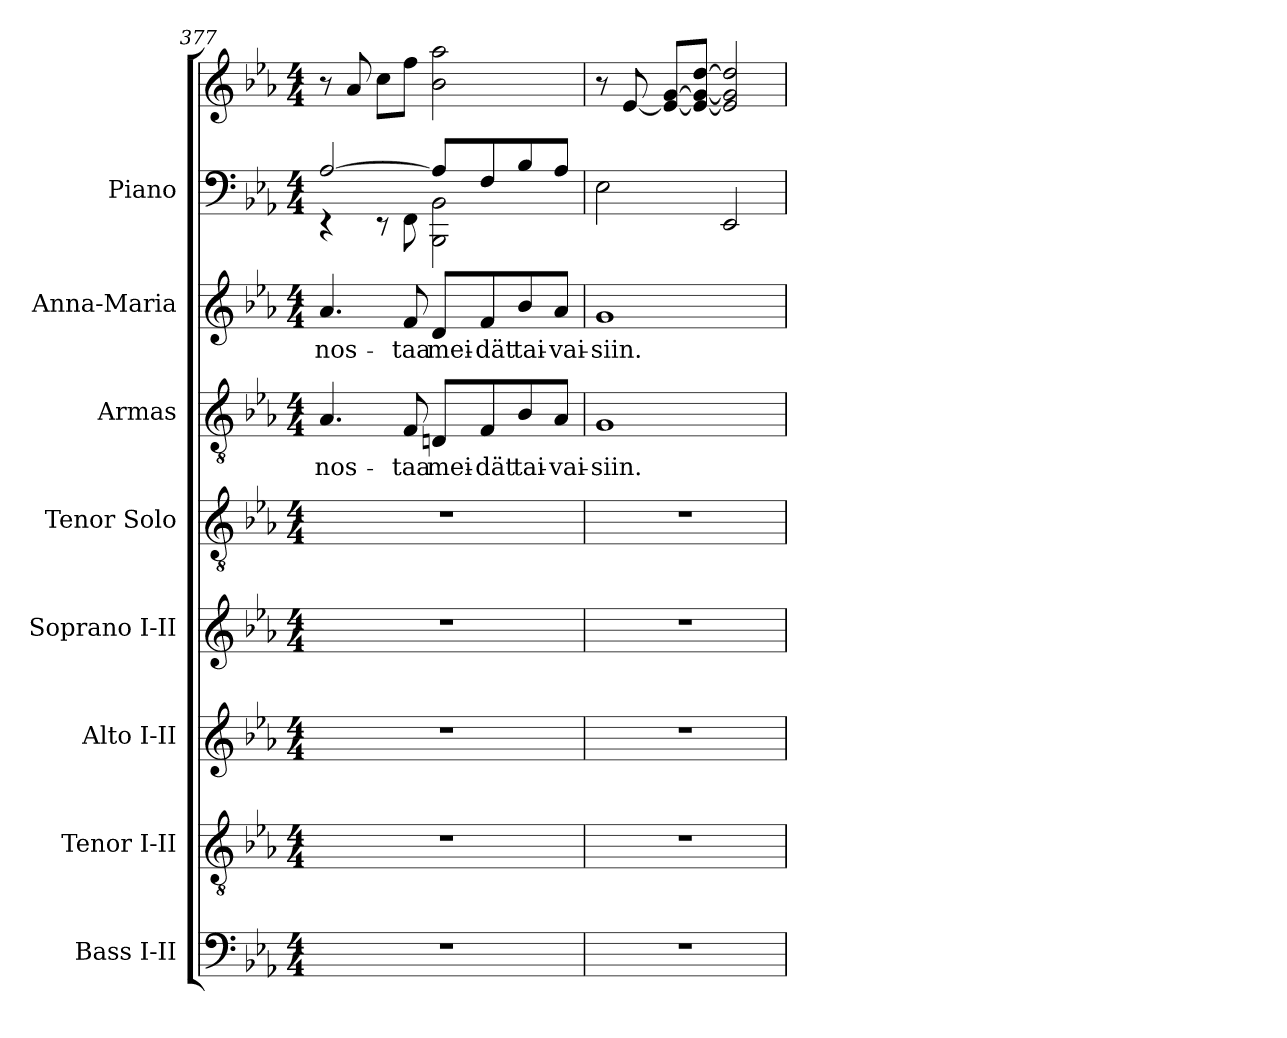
**kern	**kern	**kern	**kern	**kern	**kern	**text	**kern	**text	**kern	**kern
*part8	*part7	*part6	*part5	*part4	*part3	*part3	*part2	*part2	*part1	*part1
*staff9	*staff8	*staff7	*staff6	*staff5	*staff4	*staff4	*staff3	*staff3	*staff2	*staff1
*I"Bass I-II	*I"Tenor I-II	*I"Alto I-II	*I"Soprano I-II	*I"Tenor Solo	*I"Armas	*	*I"Anna-Maria	*	*I"Piano	*
*I'B.	*I'T.	*I'A.	*I'S.	*I'T. Solo	*I'Armas	*	*I'A-M	*	*I'Pno.	*
*clefF4	*clefGv2	*clefG2	*clefG2	*clefGv2	*clefGv2	*	*clefG2	*	*clefF4	*clefG2
*	*ITrd7c12	*	*	*ITrd7c12	*ITrd7c12	*	*	*	*	*
*k[b-e-a-]	*k[b-e-a-]	*k[b-e-a-]	*k[b-e-a-]	*k[b-e-a-]	*k[b-e-a-]	*	*k[b-e-a-]	*	*k[b-e-a-]	*k[b-e-a-]
*E-:	*E-:	*E-:	*E-:	*E-:	*E-:	*	*E-:	*	*E-:	*E-:
*M4/4	*M4/4	*M4/4	*M4/4	*M4/4	*M4/4	*	*M4/4	*	*M4/4	*M4/4
=377	=377	=377	=377	=377	=377	=377	=377	=377	=377	=377
!	!	!	!	!	!	!LO:LY:b:color=#000000	!	!	!	!
!	!	!	!	!	!	!	!	!LO:LY:b:color=#000000	!	!
*	*	*	*	*	*	*	*	*	*^	*
1r	1r	1r	1r	1r	4.AA-i/	nos-	4.a-i/	nos-	[>2A-i/	4r	8r
.	.	.	.	.	.	.	.	.	.	.	8a-i/
.	.	.	.	.	.	.	.	.	.	8r	8cci\L
!	!	!	!	!	!	!LO:LY:b:color=#000000	!	!	!	!	!
!	!	!	!	!	!	!	!	!LO:LY:b:color=#000000	!	!	!
.	.	.	.	.	8FFi/	-taa	8fi/	-taa	.	8FFi\	8ffi\J
!	!	!	!	!	!	!LO:LY:b:color=#000000	!	!	!	!	!
!	!	!	!	!	!	!	!	!LO:LY:b:color=#000000	!	!	!
.	.	.	.	.	8DDni/L	mei-	8di/L	mei-	8A-i/L]	2BBB-i\ 2BB-i	2b-i\ 2aa-i
!	!	!	!	!	!	!LO:LY:b:color=#000000	!	!	!	!	!
!	!	!	!	!	!	!	!	!LO:LY:b:color=#000000	!	!	!
.	.	.	.	.	8FFi/	-dät	8fi/	-dät	8Fi/	.	.
!	!	!	!	!	!	!LO:LY:b:color=#000000	!	!	!	!	!
!	!	!	!	!	!	!	!	!LO:LY:b:color=#000000	!	!	!
.	.	.	.	.	8BB-i/	tai-	8b-i/	tai-	8B-i/	.	.
!	!	!	!	!	!	!LO:LY:b:color=#000000	!	!	!	!	!
!	!	!	!	!	!	!	!	!LO:LY:b:color=#000000	!	!	!
.	.	.	.	.	8AA-i/J	-vai-	8a-i/J	-vai-	8A-i/J	.	.
*	*	*	*	*	*	*	*	*	*v	*v	*
=378	=378	=378	=378	=378	=378	=378	=378	=378	=378	=378
!	!	!	!	!	!	!LO:LY:b:color=#000000	!	!	!	!
!	!	!	!	!	!	!	!	!LO:LY:b:color=#000000	!	!
1r	1r	1r	1r	1r	1GGi	-siin.	1gi	-siin.	2E-i\	8r
.	.	.	.	.	.	.	.	.	.	[<8e-i/
.	.	.	.	.	.	.	.	.	.	8e-i/_< [>8giL
.	.	.	.	.	.	.	.	.	.	8e-i/_< 8gi_> [>8ddiJ
.	.	.	.	.	.	.	.	.	2EE-i/	2e-i/] 2gi] 2ddi]
=	=	=	=	=	=	=	=	=	=	=
*-	*-	*-	*-	*-	*-	*-	*-	*-	*-	*-
